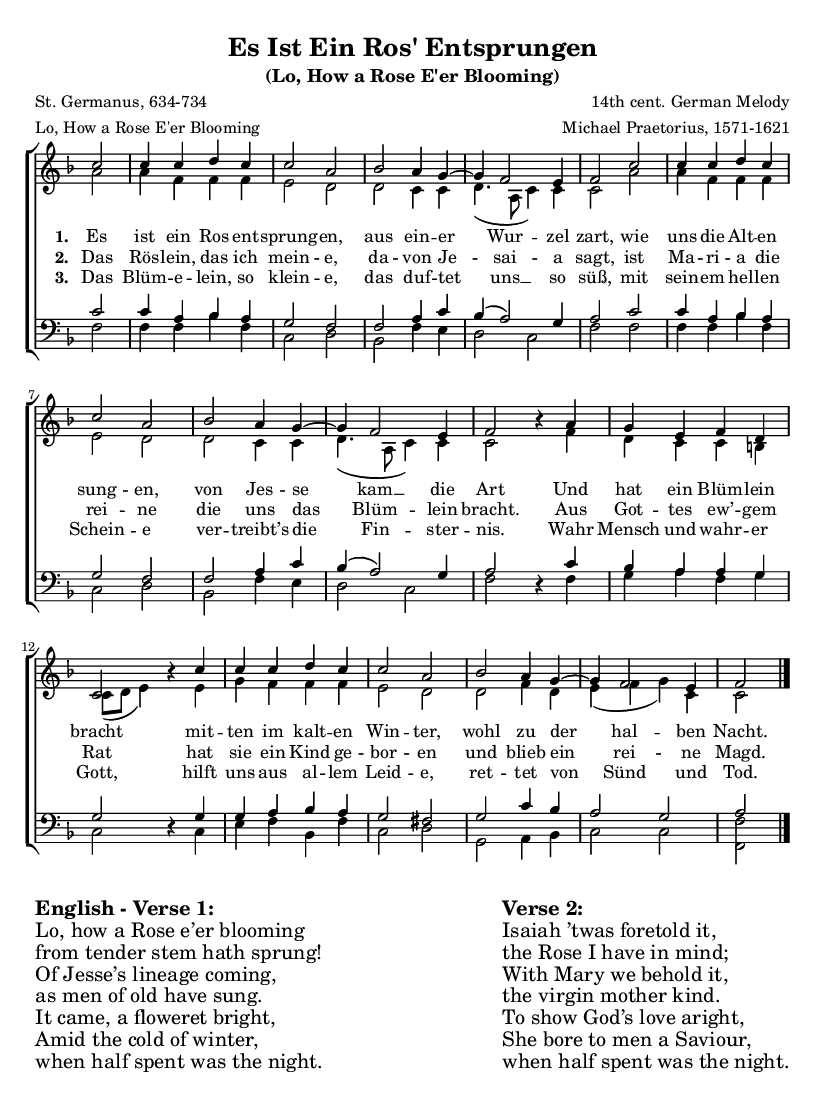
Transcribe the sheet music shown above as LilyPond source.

\header {
  filename = "lo.ly"
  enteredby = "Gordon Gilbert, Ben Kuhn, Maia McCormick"
  composer = "14th cent. German Melody"
  arranger = "Michael Praetorius, 1571-1621"
  poet = "St. Germanus, 634-734"
  date=""
  title = "Es Ist Ein Ros' Entsprungen"
  toc_as = "Es Ist Ein Ros' Entsprungen (Lo, How a Rose E'er Blooming)"
  subtitle = "(Lo, How a Rose E'er Blooming)"
  metre = "Lo, How a Rose E'er Blooming"
  index_as = "Lo, How a Rose E'er Blooming"
  meter = \metre
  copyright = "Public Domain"
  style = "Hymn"
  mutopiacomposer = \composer
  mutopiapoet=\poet
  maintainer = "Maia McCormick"
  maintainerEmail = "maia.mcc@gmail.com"
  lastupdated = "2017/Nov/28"
}

\version "2.14.2"

\include "header.ly"

global= {
  \time 2/2
  \key f \major
}

sop = \context Voice = "sop"    {
  \voiceOne
  \relative c' {
  \partial 2 c'2 |
	c4 c d c | c2 a |
  bes a4 g~ | g f2 e4 | f2 c'2 |

  c4 c d c | c2 a |
  bes a4 g~ | g f2 e4 | f2 b4 \rest a |

  g e f d | c2 b'4 \rest c |
  c c d c | c2 a |
  bes a4 g~ | g f2 e4 | \time 1/2 f2 \bar "|."
  }}

alto=\context Voice = "alto"   {
  \voiceTwo
  \relative c' {
	a'2 a4 f f f e2 d d
	c4 c d4.( a8 c4) c c2
	a'2 a4 f f f e2 d d
	c4 c d4.( a8 c4) c c2
	s4 f d c c b c8( d e4) s
	e4 g f f f e2 d d
	f4 d e( f g) c, c2
  }}

tenor = \context Voice = "tenor"   {
  \voiceOne
  \relative c' {
	c2 c4 a bes a g2 f f
	a4 c bes( a2) g4 a2
	c2 c4 a bes a g2 f f
	a4 c bes( a2) g4 a2
	d,4 \rest c'4 bes a a g g2 d4 \rest
	g4 g a bes a g2 fis g
	c4 bes a2 g a
  }}

bass = \context Voice = "bass"   {
  \voiceTwo
  \relative c' {
	f,2 f4 f bes f c2 d bes
	f'4 e d2 c f
	f2 f4 f bes f c2 d bes
	f'4 e d2 c f
	s4 f g a f g c,2 s4
	c4 e f bes, f' c2 d g,
	a4 bes c2 c <<f f,>>
  }}

stanzaa = \lyricmode {
  \set stanza = #"1. "
  Es ist ein Ros ent -- sprung -- en,
  aus ein -- er Wur -- zel zart,
  wie uns die Alt -- en sung -- en,
  von Jes -- se kam __ die Art
  \set associatedVoice = "tenors"
  Und hat ein Blüm -- lein bracht
  \unset associatedVoice
  mit -- ten im kalt -- en Win -- ter,
  wohl zu der hal -- ben Nacht.
}

stanzab = \lyricmode {
  \set stanza = #"2. "
  Das Rös -- lein, das ich mein -- e,
  da -- von Je -- sai -- a sagt,
  ist Ma -- ri -- a die rei -- ne
  die uns das Blüm -- lein bracht.
  \set associatedVoice = "tenors"
  Aus Got -- tes ew’ -- gem Rat
  \unset associatedVoice
  hat sie ein Kind ge -- bor -- en
  und blieb ein rei -- ne Magd.
}

stanzac = \lyricmode {
  \set stanza = #"3. "
  Das Blüm -- e -- lein, so klein -- e,
  das duf -- tet uns __ so süß,
  mit sein -- em hel -- len Schein -- e
  ver -- treibt’s die Fin -- ster -- nis.
  \set associatedVoice = "tenors"
  Wahr Mensch und wahr -- er Gott,
  \unset associatedVoice
  hilft uns aus al -- lem Leid -- e,
  ret -- tet von Sünd und Tod.
}

bassWordsa = \lyricmode {
  \repeat unfold 10 { \skip 1 }
  Wur -- zel zart,
  \repeat unfold 10 { \skip 1 }
  kam die Art
  \repeat unfold 16 { \skip 1 }
  hal -- ben Nacht.
}
bassWordsb = \lyricmode {
  \repeat unfold 10 { \skip 1 }
  -sai -- a sagt,
  \repeat unfold 10 { \skip 1 }
  Blüm -- lein bracht.
  \repeat unfold 16 { \skip 1 }
  rei -- ne Magd.
}
bassWordsc = \lyricmode {
  \repeat unfold 10 { \skip 1 }
  uns so süß,
  \repeat unfold 10 { \skip 1 }
  Fin -- ster -- nis.
  \repeat unfold 16 { \skip 1 }
  Sünd und Tod.
}

verses = \markup{
  \fill-line {
    \column{
      \line { \huge \bold "English - Verse 1:" }
      \line{ \huge "Lo, how a Rose e’er blooming" }
      \line{ \huge "from tender stem hath sprung!" }
      \line{ \huge "Of Jesse’s lineage coming," }
      \line{ \huge "as men of old have sung." }
      \line{ \huge "It came, a floweret bright," }
      \line{ \huge "Amid the cold of winter," }
      \line{ \huge "when half spent was the night." }
    }
    \column{
      \line { \huge \bold "Verse 2:" }
      \line { \huge "Isaiah ’twas foretold it," }
      \line { \huge "the Rose I have in mind;" }
      \line { \huge "With Mary we behold it," }
      \line { \huge "the virgin mother kind." }
      \line { \huge "To show God’s love aright," }
      \line { \huge "She bore to men a Saviour," }
      \line { \huge "when half spent was the night." }
    }
  }
}

\score {	%\transpose d c
  \context ChoirStaff <<
    \unset ChoirStaff.melismaBusyProperties
    \context Staff ="upper"  { \clef "G" <<
      \global
      \sop
      \alto
    >>}

    \lyricsto "sop" \context Lyrics = "stanza-1" {
      \set stanza = "1."
      \stanzaa }
    \lyricsto "sop" \context Lyrics = "stanza-2" {
      \set stanza = "2."
      \stanzab }
    \lyricsto "sop" \context Lyrics = "stanza-3" {
      \set stanza = "3."
      \stanzac }

    \context Staff = "lower"  { \clef "F"<<
      \global
      \tenor
      \bass
    >>}
    % \lyricsto "bass" \context Lyrics = "bass-a" {
      % \bassWordsa }
    % \lyricsto "bass" \context Lyrics = "bass-b" {
      % \bassWordsb }
    % \lyricsto "bass" \context Lyrics = "bass-c" {
      % \bassWordsc }
  >>
  \layout {
    indent = 0.0\pt
    \context {
      \ChordNames
      \override ChordName  #'style = #'american
      chordChanges = ##t
    }
    \context {
      \Staff
      \remove Time_signature_engraver
    }
  }
}
\verses
